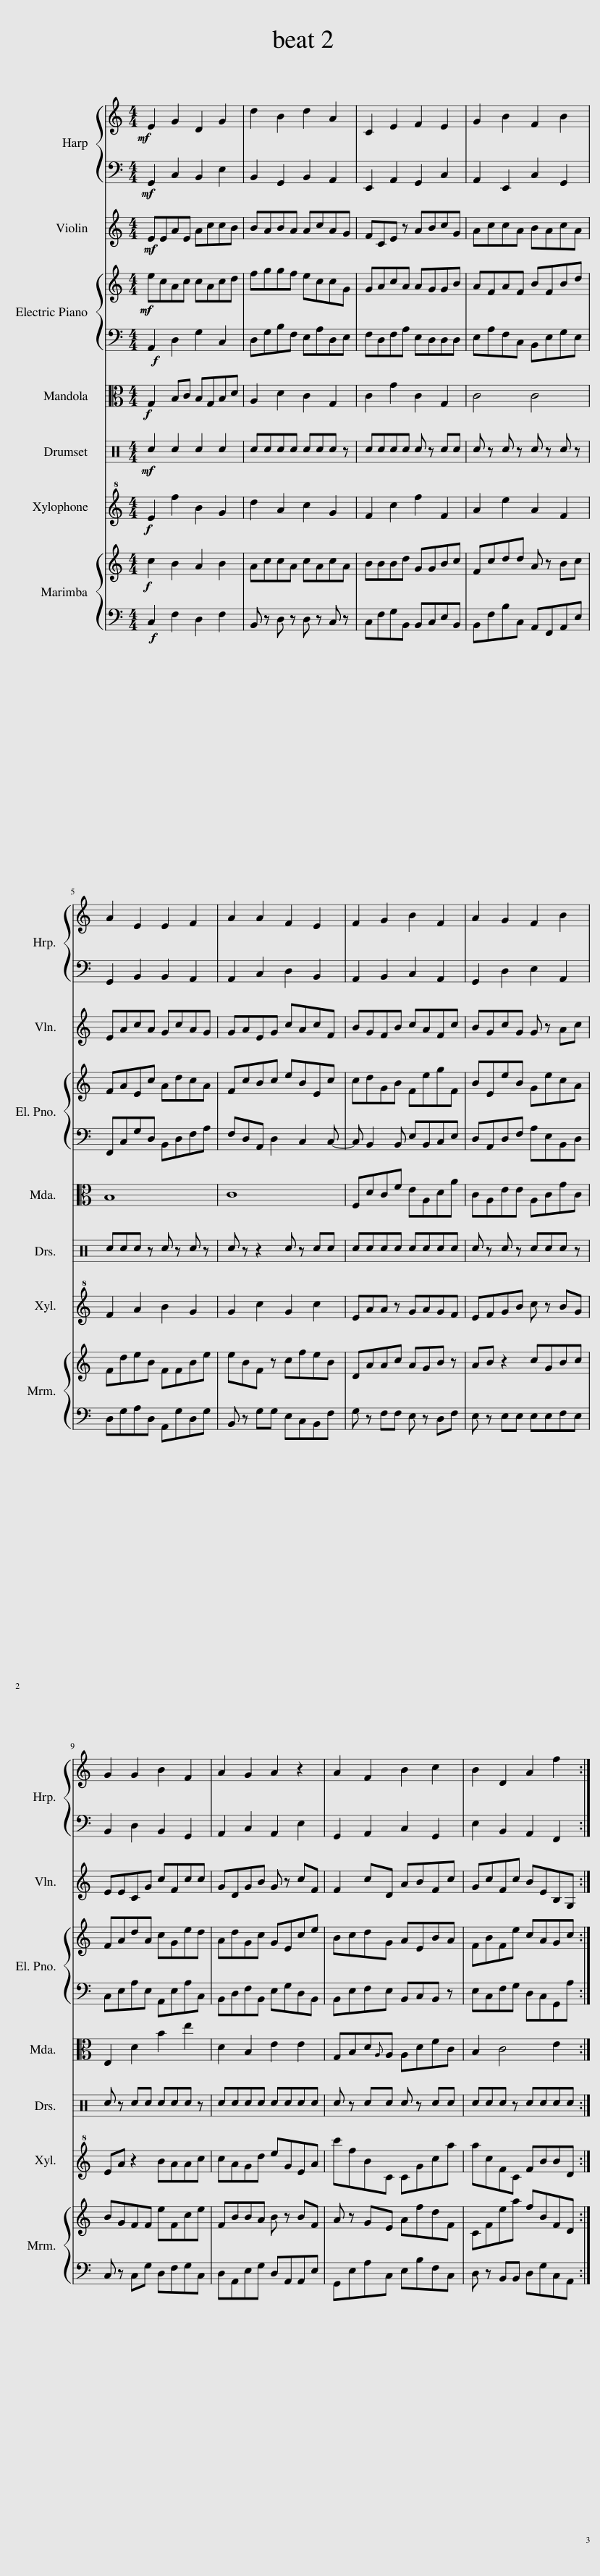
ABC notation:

X:1
%%score { 1 | 2 } 3 { 4 | 5 } 6 7 8 { 9 | 10 }
L:1/8
M:4/4
I:linebreak $
K:C
V:1 treble
V:2 bass
V:3 treble
V:4 treble
V:5 bass
V:6 alto
V:7 perc
K:none
V:8 treble+8
V:9 treble
V:10 bass
V:1
!mf! E2 G2 D2 G2 | d2 B2 d2 A2 | C2 E2 F2 E2 | G2 B2 F2 B2 |$ A2 E2 E2 F2 | %5
 A2 A2 F2 E2 | F2 G2 B2 F2 | A2 G2 F2 B2 |$ G2 G2 B2 F2 | A2 G2 A2 z2 | %10
 A2 F2 B2 c2 | B2 D2 A2 f2 :| %12
V:2
!mf! G,,2 C,2 B,,2 E,2 | B,,2 G,,2 B,,2 A,,2 | E,,2 A,,2 G,,2 C,2 | A,,2 E,,2 C,2 G,,2 |$ G,,2 B,,2 B,,2 A,,2 | %5
 A,,2 C,2 D,2 B,,2 | A,,2 B,,2 C,2 A,,2 | G,,2 D,2 E,2 A,,2 |$ B,,2 D,2 B,,2 G,,2 | A,,2 C,2 A,,2 E,2 | %10
 G,,2 A,,2 C,2 G,,2 | E,2 B,,2 A,,2 F,,2 :| %12
V:3
!mf! EEAE AccB | BABA AcAG | FCE z ABcG | AccA BAcA |$ EAcA GcAG | %5
 GAEG cAcF | BGFB cAFc | BGcG G z Ac |$ EECG cFcc | GDGB G z cF | %10
 F2 cD ABFc | GcFc BEB,G, :| %12
V:4
!mf! ecAc cAcd | fggf eccG | GAcA AGGB | AFAF BFBd |$ FAEc AdcA | %5
 FcBc eBEc | cdGB FegF | BEeB GecA |$ FAdA cGed | AdGc GEce | %10
 BcdG AEBA | FBFe cAGc :| %12
V:5
!f! A,,2 D,2 G,2 C,2 | D,G,B,F, E,A,D,E, | F,D,F,A, E,D,D,D, | E,A,F,C, B,,E,G,E, |$ F,,C,G,D, B,,D,F,A, | %5
 F,D,A,, D,2 C,2 C,- | C, B,,2 B,, E,B,,C,E, | D,A,,D,F, A,E,B,,D, |$ C,E,A,E, A,,E,A,C, | B,,D,F,B,, E,G,D,B,, | %10
 B,,E,F,E, B,,C,B,, z | E,C,F,G, D,C,G,,A, :| %12
V:6
!f! G,2 B,C B,G,B,D | A,2 D2 C2 G,2 | C2 G2 C2 G,2 | C4 C4 |$ B,8 | %5
 C8 | F,DCF EA,DA | CA,EE A,CGC |$ E,2 D2 B2 e2 | D2 B,2 E2 E2 | %10
 G,B,D{A,}A, A,DFC | B,2 C4 E2 :| %12
V:7
!mf! c2 c2 c2 c2 | cccc ccc z | cccc c z cc | c z c z c z c z |$ ccc z c z c z | %5
 c z z2 c z cc | cccc cccc | c z c z ccc z |$ c z cc ccc z | cccc cccc | %10
 c z cc c z cc | ccc z cccc :| %12
V:8
!f! E2 f2 B2 G2 | d2 A2 c2 G2 | F2 c2 f2 F2 | A2 e2 A2 F2 |$ F2 A2 B2 G2 | %5
 G2 c2 G2 c2 | EAA z GAGF | EFGB c z BG |$ EA z2 BAAc | cAGd eGEA | %10
 c'fBC CGca | acFC FBBD :| %12
V:9
!f! c2 B2 A2 B2 | AccA cAcA | BBBd GGBc | Fcdd A z Bc |$ FdeB FFBe | %5
 eBF z cfeB | DAAc AGB z | AB z2 cGBc |$ BGFF eFce | FBBA B z BF | %10
 A z GE AfdF | CFea fBFD :| %12
V:10
!f! C,2 F,2 D,2 F,2 | B,, z D, z D, z C, z | C,F,G,B,, B,,C,E,B,, | B,,F,B,C, A,,F,,A,,E, |$ D,G,A,D, A,,G,D,G, | %5
 B,, z G,G, E,C,B,,F, | G, z F,F, E, z D,F, | E, z E,E, E,E,F,E, |$ C, z C,G, D,F,G,C, | D,A,,E,G, D,A,,A,,E, | %10
 G,,E,A,C, E,B,F,C, | D, z B,,B,, D,G,C,A,, :| %12
